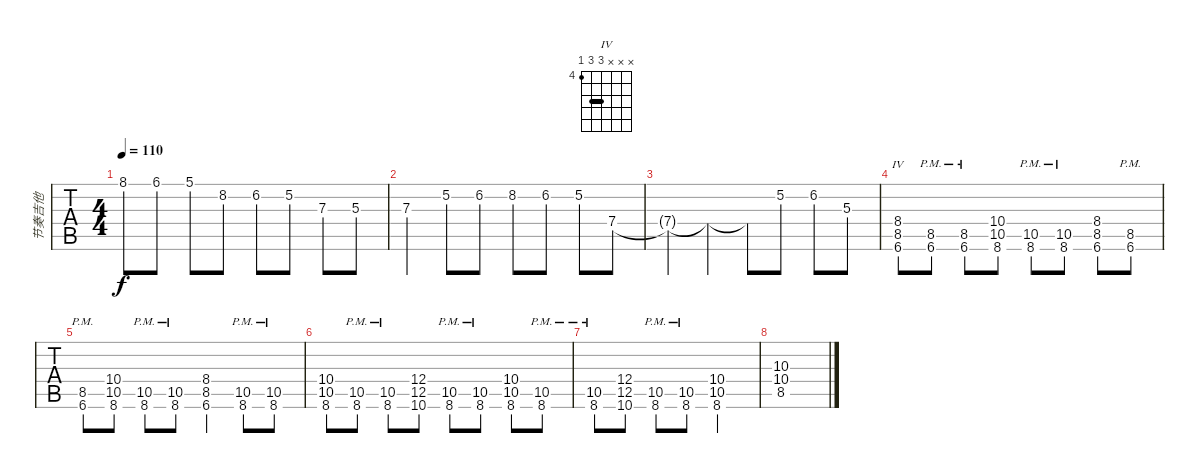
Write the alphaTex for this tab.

\track ("节奏吉他" "节奏吉他") {instrument distortionguitar}
\staff {tabs}
\tuning (E4 B3 G3 D3 A2 E2) {hide}
\chord ("IV" x x x 6 6 4) {firstfret 4 barre 6}
\ts (4 4)
\tempo 110
\clef g2
\ks c
8.1.8{dy f} 6.1.8 5.1.8 8.2.8 6.2.8 5.2.8 7.3.8 5.3.8 |
7.3.4 5.2.8 6.2.8 8.2.8 6.2.8 5.2.8 7.4.8 |
7.4{t}.4 7.4{t}.4 7.4{t}.8 5.2.8 6.2.8 5.3.8 |
(8.4 8.5 6.6).8{ch "IV"} (8.5{pm} 6.6{pm}).8 (8.5{pm} 6.6{pm}).8 (10.4 10.5 8.6).8 (10.5{pm} 8.6{pm}).8 (10.5{pm} 8.6{pm}).8 (8.4 8.5 6.6).8 (8.5{pm} 6.6{pm}).8 |
(8.5{pm} 6.6{pm}).8 (10.4 10.5 8.6).8 (10.5{pm} 8.6{pm}).8 (10.5{pm} 8.6{pm}).8 (8.4 8.5 6.6).4 (10.5{pm} 8.6{pm}).8 (10.5{pm} 8.6{pm}).8 |
(10.4 10.5 8.6).8 (10.5{pm} 8.6{pm}).8 (10.5{pm} 8.6{pm}).8 (12.4 12.5 10.6).8 (10.5{pm} 8.6{pm}).8 (10.5{pm} 8.6{pm}).8 (10.4 10.5 8.6).8 (10.5{pm} 8.6{pm}).8 |
(10.5{pm} 8.6{pm}).8 (12.4 12.5 10.6).8 (10.5{pm} 8.6{pm}).8 (10.5{pm} 8.6{pm}).8 (10.4 10.5 8.6).2 |
(10.3 10.4 8.5).1
